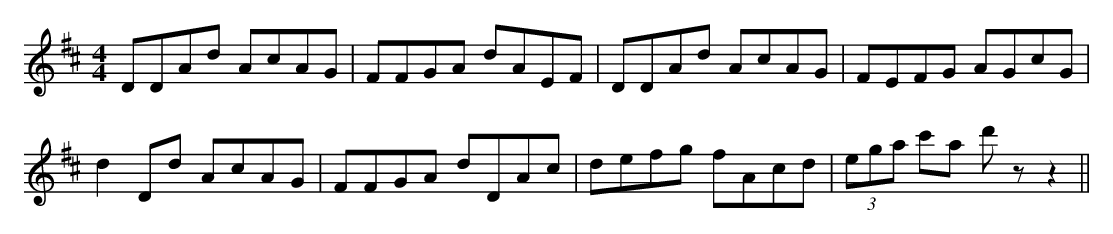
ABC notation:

X:1
M:4/4
K:D
DDAd AcAG|FFGA dAEF|DDAd AcAG|FEFG AGcG|
d2Dd AcAG|FFGA dDAc|defg fAcd|(3ega c'a d'zz2||
